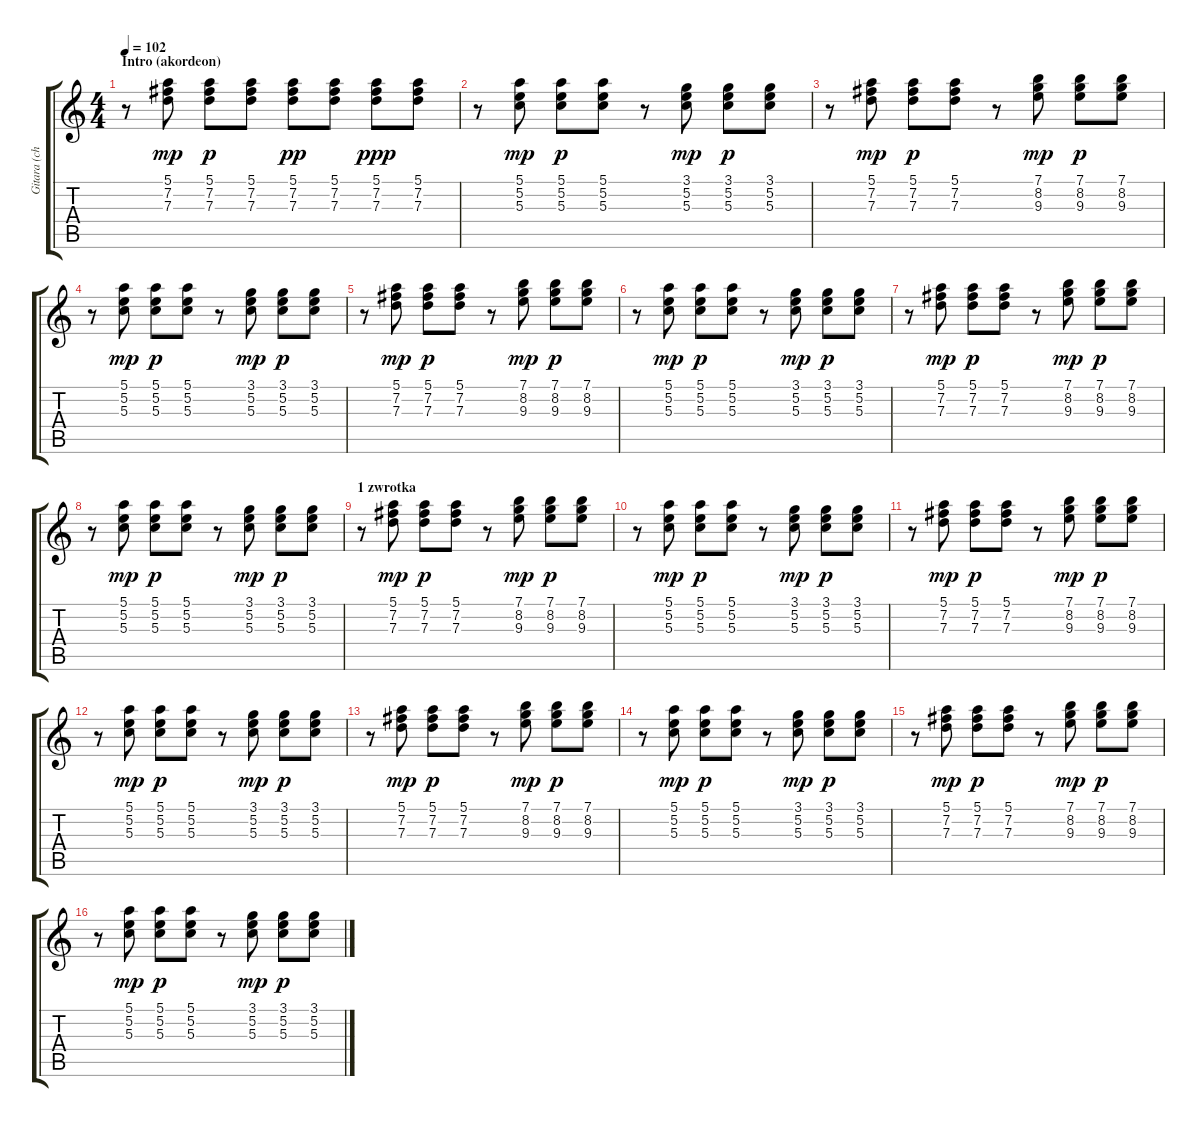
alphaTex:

\track ("Gitara (chorus)" "Gitara (ch") {instrument electricguitarclean}
\staff {score tabs}
\tuning (E4 B3 G3 D3 A2 E2) {hide}
\ts (4 4)
\section ("" "Intro (akordeon)")
\tempo 102
\clef g2
\ks c
r.8{dy p} (5.1 7.2 7.3).8{dy mp} (5.1 7.2 7.3).8{dy p} (5.1 7.2 7.3).8 (5.1 7.2 7.3).8{dy pp} (5.1 7.2 7.3).8 (5.1 7.2 7.3).8{dy ppp} (5.1 7.2 7.3).8 |
r.8 (5.1 5.2 5.3).8{dy mp} (5.1 5.2 5.3).8{dy p} (5.1 5.2 5.3).8 r.8 (3.1 5.2 5.3).8{dy mp} (3.1 5.2 5.3).8{dy p} (3.1 5.2 5.3).8 |
r.8 (5.1 7.2 7.3).8{dy mp} (5.1 7.2 7.3).8{dy p} (5.1 7.2 7.3).8 r.8 (7.1 8.2 9.3).8{dy mp} (7.1 8.2 9.3).8{dy p} (7.1 8.2 9.3).8 |
r.8 (5.1 5.2 5.3).8{dy mp} (5.1 5.2 5.3).8{dy p} (5.1 5.2 5.3).8 r.8 (3.1 5.2 5.3).8{dy mp} (3.1 5.2 5.3).8{dy p} (3.1 5.2 5.3).8 |
r.8 (5.1 7.2 7.3).8{dy mp} (5.1 7.2 7.3).8{dy p} (5.1 7.2 7.3).8 r.8 (7.1 8.2 9.3).8{dy mp} (7.1 8.2 9.3).8{dy p} (7.1 8.2 9.3).8 |
r.8 (5.1 5.2 5.3).8{dy mp} (5.1 5.2 5.3).8{dy p} (5.1 5.2 5.3).8 r.8 (3.1 5.2 5.3).8{dy mp} (3.1 5.2 5.3).8{dy p} (3.1 5.2 5.3).8 |
r.8 (5.1 7.2 7.3).8{dy mp} (5.1 7.2 7.3).8{dy p} (5.1 7.2 7.3).8 r.8 (7.1 8.2 9.3).8{dy mp} (7.1 8.2 9.3).8{dy p} (7.1 8.2 9.3).8 |
r.8 (5.1 5.2 5.3).8{dy mp} (5.1 5.2 5.3).8{dy p} (5.1 5.2 5.3).8 r.8 (3.1 5.2 5.3).8{dy mp} (3.1 5.2 5.3).8{dy p} (3.1 5.2 5.3).8 |
\section ("" "1 zwrotka")
r.8 (5.1 7.2 7.3).8{dy mp} (5.1 7.2 7.3).8{dy p} (5.1 7.2 7.3).8 r.8 (7.1 8.2 9.3).8{dy mp} (7.1 8.2 9.3).8{dy p} (7.1 8.2 9.3).8 |
r.8 (5.1 5.2 5.3).8{dy mp} (5.1 5.2 5.3).8{dy p} (5.1 5.2 5.3).8 r.8 (3.1 5.2 5.3).8{dy mp} (3.1 5.2 5.3).8{dy p} (3.1 5.2 5.3).8 |
r.8 (5.1 7.2 7.3).8{dy mp} (5.1 7.2 7.3).8{dy p} (5.1 7.2 7.3).8 r.8 (7.1 8.2 9.3).8{dy mp} (7.1 8.2 9.3).8{dy p} (7.1 8.2 9.3).8 |
r.8 (5.1 5.2 5.3).8{dy mp} (5.1 5.2 5.3).8{dy p} (5.1 5.2 5.3).8 r.8 (3.1 5.2 5.3).8{dy mp} (3.1 5.2 5.3).8{dy p} (3.1 5.2 5.3).8 |
r.8 (5.1 7.2 7.3).8{dy mp} (5.1 7.2 7.3).8{dy p} (5.1 7.2 7.3).8 r.8 (7.1 8.2 9.3).8{dy mp} (7.1 8.2 9.3).8{dy p} (7.1 8.2 9.3).8 |
r.8 (5.1 5.2 5.3).8{dy mp} (5.1 5.2 5.3).8{dy p} (5.1 5.2 5.3).8 r.8 (3.1 5.2 5.3).8{dy mp} (3.1 5.2 5.3).8{dy p} (3.1 5.2 5.3).8 |
r.8 (5.1 7.2 7.3).8{dy mp} (5.1 7.2 7.3).8{dy p} (5.1 7.2 7.3).8 r.8 (7.1 8.2 9.3).8{dy mp} (7.1 8.2 9.3).8{dy p} (7.1 8.2 9.3).8 |
r.8 (5.1 5.2 5.3).8{dy mp} (5.1 5.2 5.3).8{dy p} (5.1 5.2 5.3).8 r.8 (3.1 5.2 5.3).8{dy mp} (3.1 5.2 5.3).8{dy p} (3.1 5.2 5.3).8
